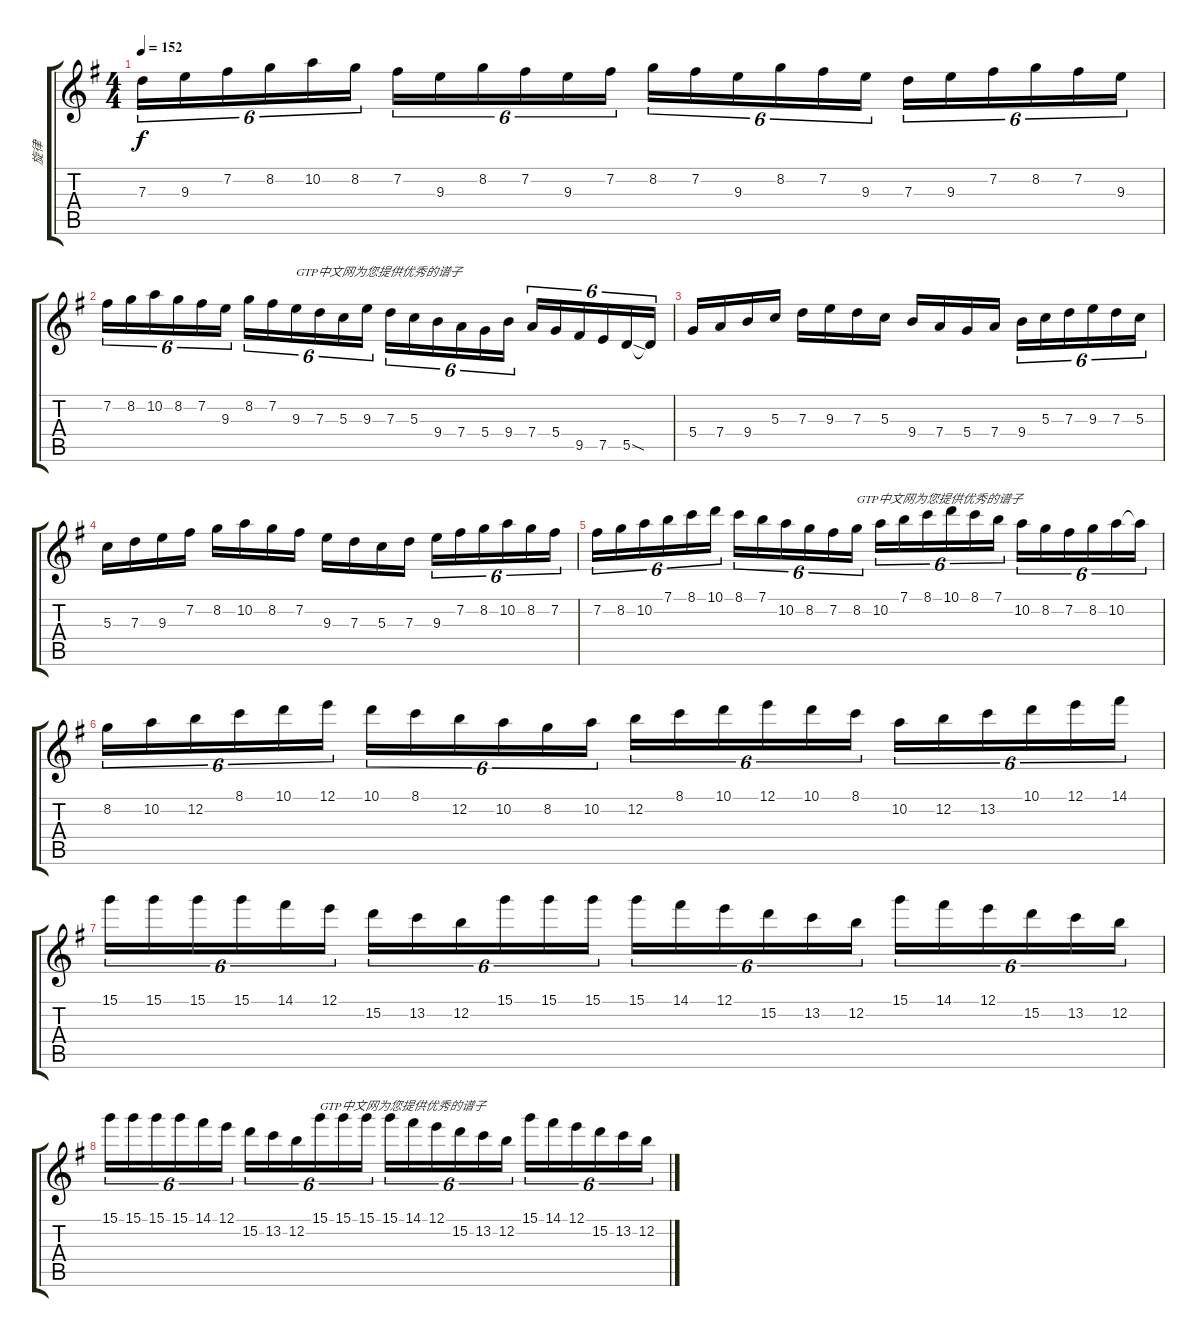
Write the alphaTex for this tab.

\track ("旋律" "旋律") {instrument overdrivenguitar}
\staff {score tabs}
\tuning (E4 B3 G3 D3 A2 E2) {hide}
\ts (4 4)
\tempo 152
\clef g2
\ks g
7.3.16{tu (6 4) dy f} 9.3.16{tu (6 4)} 7.2.16{tu (6 4)} 8.2.16{tu (6 4)} 10.2.16{tu (6 4)} 8.2.16{tu (6 4)} 7.2.16{tu (6 4)} 9.3.16{tu (6 4)} 8.2.16{tu (6 4)} 7.2.16{tu (6 4)} 9.3.16{tu (6 4)} 7.2.16{tu (6 4)} 8.2.16{tu (6 4)} 7.2.16{tu (6 4)} 9.3.16{tu (6 4)} 8.2.16{tu (6 4)} 7.2.16{tu (6 4)} 9.3.16{tu (6 4)} 7.3.16{tu (6 4)} 9.3.16{tu (6 4)} 7.2.16{tu (6 4)} 8.2.16{tu (6 4)} 7.2.16{tu (6 4)} 9.3.16{tu (6 4)} |
7.2.16{tu (6 4)} 8.2.16{tu (6 4)} 10.2.16{tu (6 4)} 8.2.16{tu (6 4)} 7.2.16{tu (6 4)} 9.3.16{tu (6 4)} 8.2.16{tu (6 4)} 7.2.16{tu (6 4)} 9.3.16{tu (6 4) txt "GTP中文网为您提供优秀的谱子"} 7.3.16{tu (6 4)} 5.3.16{tu (6 4)} 9.3.16{tu (6 4)} 7.3.16{tu (6 4)} 5.3.16{tu (6 4)} 9.4.16{tu (6 4)} 7.4.16{tu (6 4)} 5.4.16{tu (6 4)} 9.4.16{tu (6 4)} 7.4.16{tu (6 4)} 5.4.16{tu (6 4)} 9.5.16{tu (6 4)} 7.5.16{tu (6 4)} 5.5{sod}.16{tu (6 4)} 5.5{t}.16{tu (6 4)} |
5.4.16 7.4.16 9.4.16 5.3.16 7.3.16 9.3.16 7.3.16 5.3.16 9.4.16 7.4.16 5.4.16 7.4.16 9.4.16{tu (6 4)} 5.3.16{tu (6 4)} 7.3.16{tu (6 4)} 9.3.16{tu (6 4)} 7.3.16{tu (6 4)} 5.3.16{tu (6 4)} |
5.3.16 7.3.16 9.3.16 7.2.16 8.2.16 10.2.16 8.2.16 7.2.16 9.3.16 7.3.16 5.3.16 7.3.16 9.3.16{tu (6 4)} 7.2.16{tu (6 4)} 8.2.16{tu (6 4)} 10.2.16{tu (6 4)} 8.2.16{tu (6 4)} 7.2.16{tu (6 4)} |
7.2.16{tu (6 4)} 8.2.16{tu (6 4)} 10.2.16{tu (6 4)} 7.1.16{tu (6 4)} 8.1.16{tu (6 4)} 10.1.16{tu (6 4)} 8.1.16{tu (6 4)} 7.1.16{tu (6 4)} 10.2.16{tu (6 4)} 8.2.16{tu (6 4)} 7.2.16{tu (6 4)} 8.2.16{tu (6 4) txt "GTP中文网为您提供优秀的谱子"} 10.2.16{tu (6 4)} 7.1.16{tu (6 4)} 8.1.16{tu (6 4)} 10.1.16{tu (6 4)} 8.1.16{tu (6 4)} 7.1.16{tu (6 4)} 10.2.16{tu (6 4)} 8.2.16{tu (6 4)} 7.2.16{tu (6 4)} 8.2.16{tu (6 4)} 10.2.16{tu (6 4)} 10.2{t}.16{tu (6 4)} |
8.2.16{tu (6 4)} 10.2.16{tu (6 4)} 12.2.16{tu (6 4)} 8.1.16{tu (6 4)} 10.1.16{tu (6 4)} 12.1.16{tu (6 4)} 10.1.16{tu (6 4)} 8.1.16{tu (6 4)} 12.2.16{tu (6 4)} 10.2.16{tu (6 4)} 8.2.16{tu (6 4)} 10.2.16{tu (6 4)} 12.2.16{tu (6 4)} 8.1.16{tu (6 4)} 10.1.16{tu (6 4)} 12.1.16{tu (6 4)} 10.1.16{tu (6 4)} 8.1.16{tu (6 4)} 10.2.16{tu (6 4)} 12.2.16{tu (6 4)} 13.2.16{tu (6 4)} 10.1.16{tu (6 4)} 12.1.16{tu (6 4)} 14.1.16{tu (6 4)} |
15.1.16{tu (6 4)} 15.1.16{tu (6 4)} 15.1.16{tu (6 4)} 15.1.16{tu (6 4)} 14.1.16{tu (6 4)} 12.1.16{tu (6 4)} 15.2.16{tu (6 4)} 13.2.16{tu (6 4)} 12.2.16{tu (6 4)} 15.1.16{tu (6 4)} 15.1.16{tu (6 4)} 15.1.16{tu (6 4)} 15.1.16{tu (6 4)} 14.1.16{tu (6 4)} 12.1.16{tu (6 4)} 15.2.16{tu (6 4)} 13.2.16{tu (6 4)} 12.2.16{tu (6 4)} 15.1.16{tu (6 4)} 14.1.16{tu (6 4)} 12.1.16{tu (6 4)} 15.2.16{tu (6 4)} 13.2.16{tu (6 4)} 12.2.16{tu (6 4)} |
15.1.16{tu (6 4)} 15.1.16{tu (6 4)} 15.1.16{tu (6 4)} 15.1.16{tu (6 4)} 14.1.16{tu (6 4)} 12.1.16{tu (6 4)} 15.2.16{tu (6 4)} 13.2.16{tu (6 4)} 12.2.16{tu (6 4)} 15.1.16{tu (6 4) txt "GTP中文网为您提供优秀的谱子"} 15.1.16{tu (6 4)} 15.1.16{tu (6 4)} 15.1.16{tu (6 4)} 14.1.16{tu (6 4)} 12.1.16{tu (6 4)} 15.2.16{tu (6 4)} 13.2.16{tu (6 4)} 12.2.16{tu (6 4)} 15.1.16{tu (6 4)} 14.1.16{tu (6 4)} 12.1.16{tu (6 4)} 15.2.16{tu (6 4)} 13.2.16{tu (6 4)} 12.2.16{tu (6 4)}
